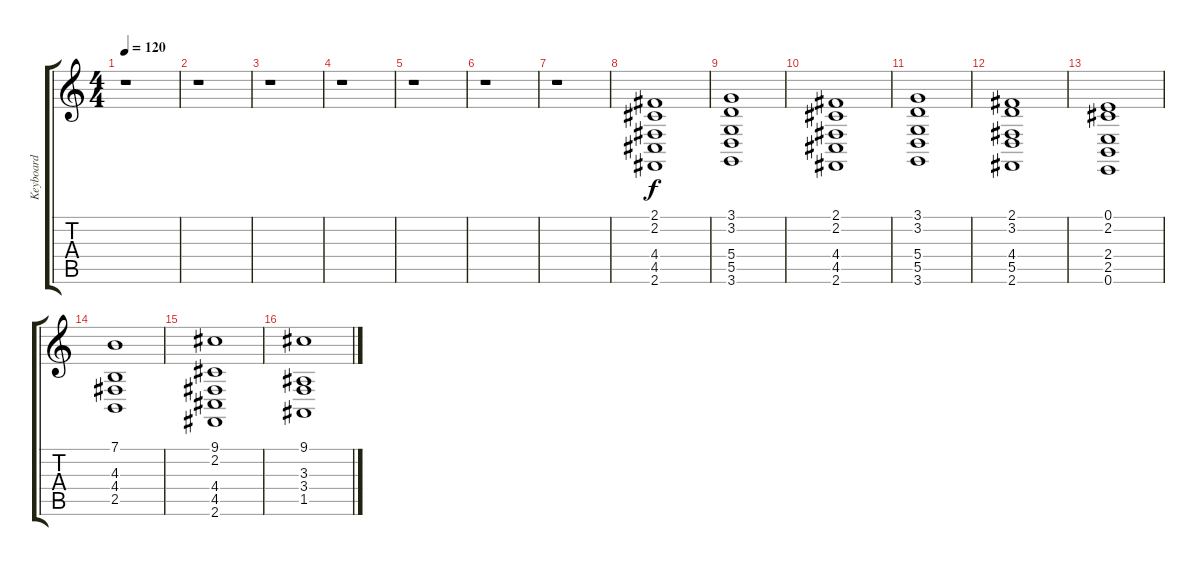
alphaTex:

\track ("Keyboard" "Keyboard") {instrument stringensemble2}
\staff {score tabs}
\tuning (E4 B3 G3 D3 A2 E2) {hide}
\ts (4 4)
\tempo 120
\clef g2
\ks c
r.1{dy f} |
r.1 |
r.1 |
r.1 |
r.1 |
r.1 |
r.1 |
(2.1 2.2 4.4 4.5 2.6).1 |
(3.1 3.2 5.4 5.5 3.6).1 |
(2.1 2.2 4.4 4.5 2.6).1 |
(3.1 3.2 5.4 5.5 3.6).1 |
(2.1 3.2 4.4 5.5 2.6).1 |
(0.1 2.2 2.4 2.5 0.6).1 |
(7.1 4.3 4.4 2.5).1 |
(9.1 2.2 4.4 4.5 2.6).1 |
(9.1 3.3 3.4 1.5).1
